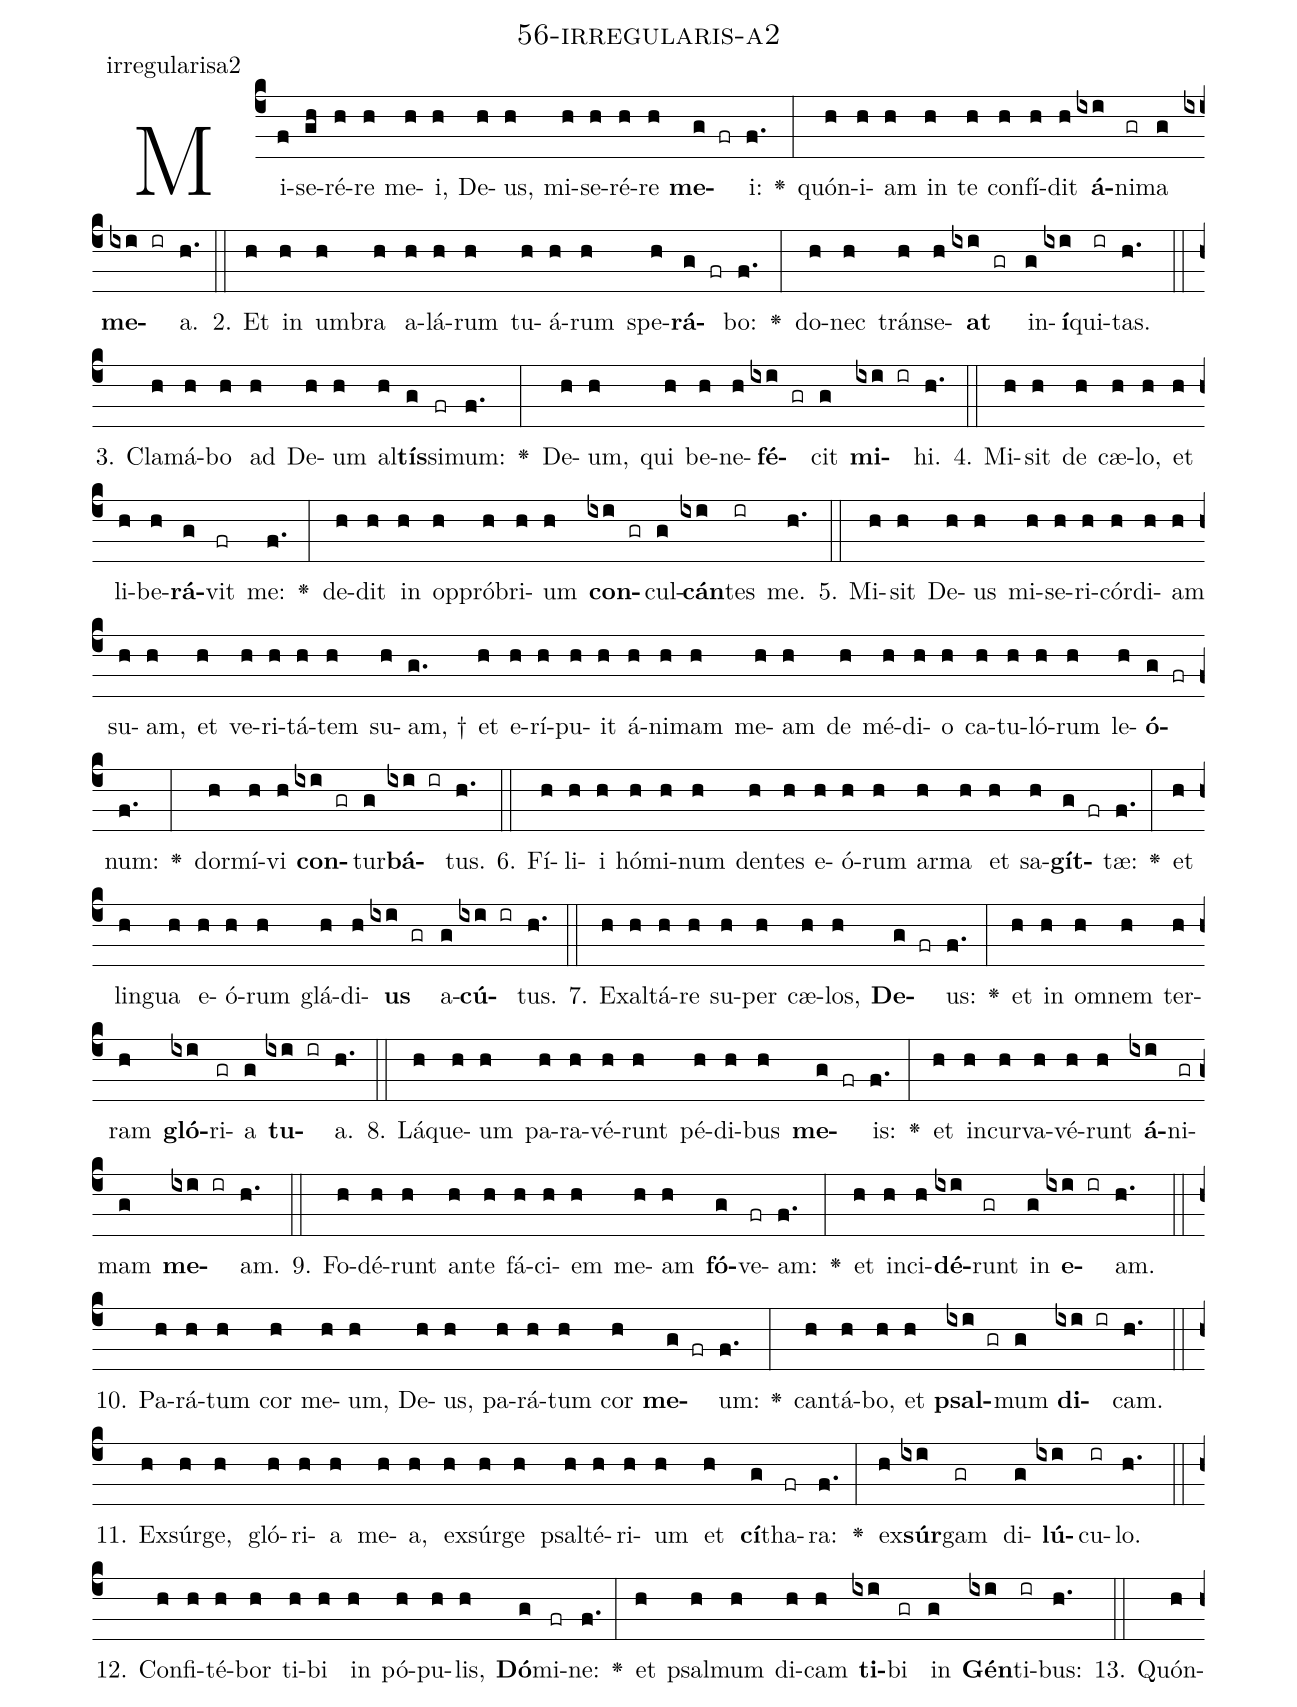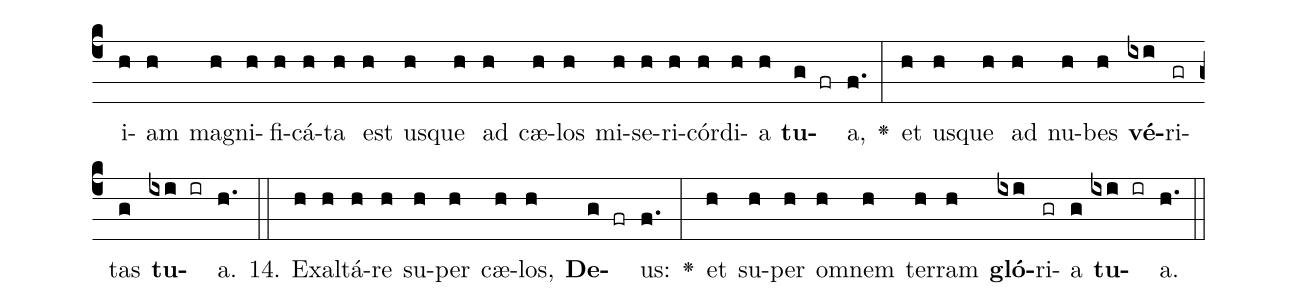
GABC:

name: 56-irregularis-a2;
annotation: irregularisa2;
%%
(c4)Mi(f)se(gh)ré(h)re(h) me(h)i,(h) De(h)us,(h) mi(h)se(h)ré(h)re(h) <b>me</b>(g fr)i:(f.) <v>\greheightstar</v>(:) quón(h)i(h)am(h) in(h) te(h) con(h)fí(h)dit(h) <b>á</b>(ixi)ni(gr)ma(g) <b>me</b>(ixi ir)a.(h.) (::)
2. Et(h) in(h) um(h)bra(h) a(h)lá(h)rum(h) tu(h)á(h)rum(h) spe(h)<b>rá</b>(g fr)bo:(f.) <v>\greheightstar</v>(:) do(h)nec(h) tráns(h)e(h)<b>at</b>(ixi gr) in(g)<b>í</b>(ixi)qui(ir)tas.(h.) (::)
3. Cla(h)má(h)bo(h) ad(h) De(h)um(h) al(h)<b>tís</b>(g)si(fr)mum:(f.) <v>\greheightstar</v>(:) De(h)um,(h) qui(h) be(h)ne(h)<b>fé</b>(ixi gr)cit(g) <b>mi</b>(ixi ir)hi.(h.) (::)
4. Mi(h)sit(h) de(h) cæ(h)lo,(h) et(h) li(h)be(h)<b>rá</b>(g)vit(fr) me:(f.) <v>\greheightstar</v>(:) de(h)dit(h) in(h) op(h)pró(h)bri(h)um(h) <b>con</b>(ixi gr)cul(g)<b>cán</b>(ixi)tes(ir) me.(h.) (::)
5. Mi(h)sit(h) De(h)us(h) mi(h)se(h)ri(h)cór(h)di(h)am(h) su(h)am,(h) et(h) ve(h)ri(h)tá(h)tem(h) su(h)am, †(g.) et(h) e(h)rí(h)pu(h)it(h) á(h)ni(h)mam(h) me(h)am(h) de(h) mé(h)di(h)o(h) ca(h)tu(h)ló(h)rum(h) le(h)<b>ó</b>(g fr)num:(f.) <v>\greheightstar</v>(:) dor(h)mí(h)vi(h) <b>con</b>(ixi gr)tur(g)<b>bá</b>(ixi ir)tus.(h.) (::)
6. Fí(h)li(h)i(h) hó(h)mi(h)num(h) den(h)tes(h) e(h)ó(h)rum(h) ar(h)ma(h) et(h) sa(h)<b>gít</b>(g fr)tæ:(f.) <v>\greheightstar</v>(:) et(h) lin(h)gua(h) e(h)ó(h)rum(h) glá(h)di(h)<b>us</b>(ixi gr) a(g)<b>cú</b>(ixi ir)tus.(h.) (::)
7. Ex(h)al(h)tá(h)re(h) su(h)per(h) cæ(h)los,(h) <b>De</b>(g fr)us:(f.) <v>\greheightstar</v>(:) et(h) in(h) om(h)nem(h) ter(h)ram(h) <b>gló</b>(ixi)ri(gr)a(g) <b>tu</b>(ixi ir)a.(h.) (::)
8. Lá(h)que(h)um(h) pa(h)ra(h)vé(h)runt(h) pé(h)di(h)bus(h) <b>me</b>(g fr)is:(f.) <v>\greheightstar</v>(:) et(h) in(h)cur(h)va(h)vé(h)runt(h) <b>á</b>(ixi)ni(gr)mam(g) <b>me</b>(ixi ir)am.(h.) (::)
9. Fo(h)dé(h)runt(h) an(h)te(h) fá(h)ci(h)em(h) me(h)am(h) <b>fó</b>(g)ve(fr)am:(f.) <v>\greheightstar</v>(:) et(h) in(h)ci(h)<b>dé</b>(ixi)runt(gr) in(g) <b>e</b>(ixi ir)am.(h.) (::)
10. Pa(h)rá(h)tum(h) cor(h) me(h)um,(h) De(h)us,(h) pa(h)rá(h)tum(h) cor(h) <b>me</b>(g fr)um:(f.) <v>\greheightstar</v>(:) can(h)tá(h)bo,(h) et(h) <b>psal</b>(ixi gr)mum(g) <b>di</b>(ixi ir)cam.(h.) (::)
11. Ex(h)súr(h)ge,(h) gló(h)ri(h)a(h) me(h)a,(h) ex(h)súr(h)ge(h) psal(h)té(h)ri(h)um(h) et(h) <b>cí</b>(g)tha(fr)ra:(f.) <v>\greheightstar</v>(:) ex(h)<b>súr</b>(ixi)gam(gr) di(g)<b>lú</b>(ixi)cu(ir)lo.(h.) (::)
12. Con(h)fi(h)té(h)bor(h) ti(h)bi(h) in(h) pó(h)pu(h)lis,(h) <b>Dó</b>(g)mi(fr)ne:(f.) <v>\greheightstar</v>(:) et(h) psal(h)mum(h) di(h)cam(h) <b>ti</b>(ixi)bi(gr) in(g) <b>Gén</b>(ixi)ti(ir)bus:(h.) (::)
13. Quón(h)i(h)am(h) ma(h)gni(h)fi(h)cá(h)ta(h) est(h) us(h)que(h) ad(h) cæ(h)los(h) mi(h)se(h)ri(h)cór(h)di(h)a(h) <b>tu</b>(g fr)a,(f.) <v>\greheightstar</v>(:) et(h) us(h)que(h) ad(h) nu(h)bes(h) <b>vé</b>(ixi)ri(gr)tas(g) <b>tu</b>(ixi ir)a.(h.) (::)
14. Ex(h)al(h)tá(h)re(h) su(h)per(h) cæ(h)los,(h) <b>De</b>(g fr)us:(f.) <v>\greheightstar</v>(:) et(h) su(h)per(h) om(h)nem(h) ter(h)ram(h) <b>gló</b>(ixi)ri(gr)a(g) <b>tu</b>(ixi ir)a.(h.) (::)
